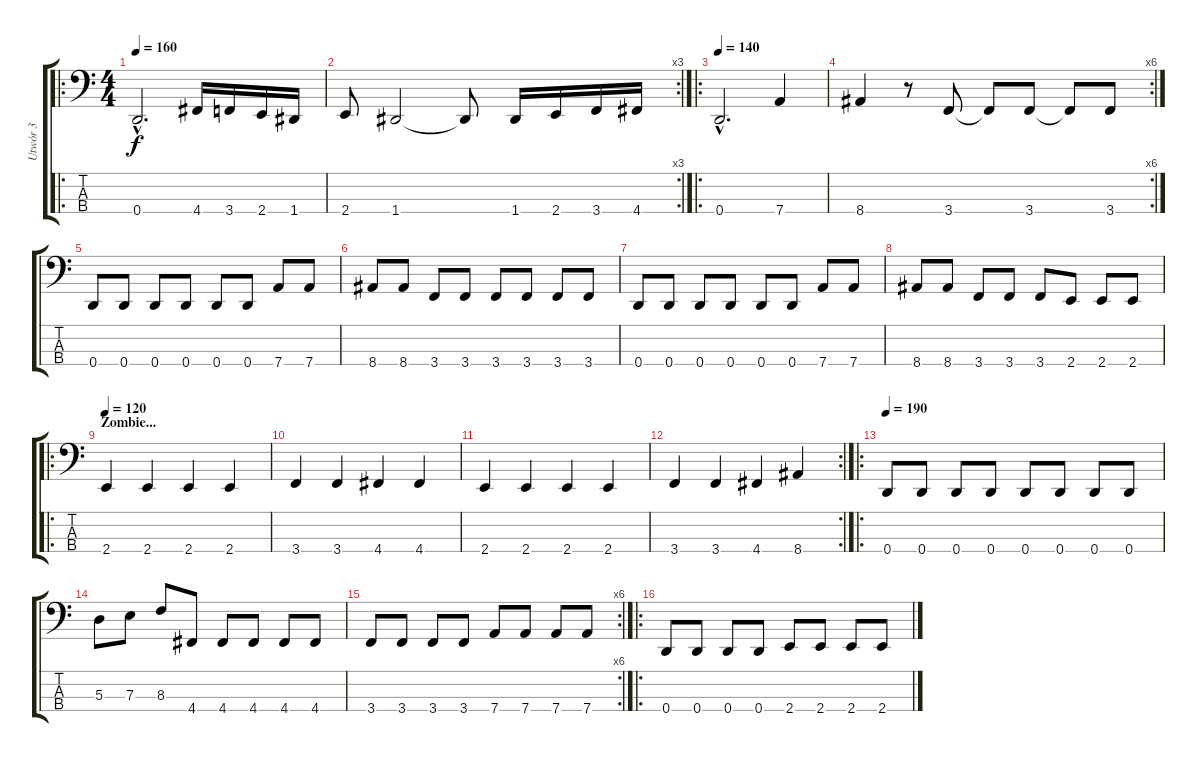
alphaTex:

\track ("Utwór 3" "Utwór 3") {instrument electricbassfinger}
\staff {score tabs}
\tuning (G2 D2 A1 D1) {hide}
\ro
\ts (4 4)
\tempo 160
\clef f4
\ks c
0.4{hac}.2{d dy f} 4.4.16 3.4.16 2.4.16 1.4.16 |
\rc 3
2.4.8 1.4.2 1.4{t}.8 1.4.16 2.4.16 3.4.16 4.4.16 |
\ro
\tempo 140
0.4{hac}.2{d} 7.4.4 |
\rc 6
8.4.4 r.8 3.4.8 3.4{t}.8 3.4.8 3.4{t}.8 3.4.8 |
0.4.8 0.4.8 0.4.8 0.4.8 0.4.8 0.4.8 7.4.8 7.4.8 |
8.4.8 8.4.8 3.4.8 3.4.8 3.4.8 3.4.8 3.4.8 3.4.8 |
0.4.8 0.4.8 0.4.8 0.4.8 0.4.8 0.4.8 7.4.8 7.4.8 |
8.4.8 8.4.8 3.4.8 3.4.8 3.4.8 2.4.8 2.4.8 2.4.8 |
\ro
\section ("" "Zombie...")
\tempo 120
2.4.4 2.4.4 2.4.4 2.4.4 |
3.4.4 3.4.4 4.4.4 4.4.4 |
2.4.4 2.4.4 2.4.4 2.4.4 |
\rc 2
3.4.4 3.4.4 4.4.4 8.4.4 |
\ro
\tempo 190
0.4.8 0.4.8 0.4.8 0.4.8 0.4.8 0.4.8 0.4.8 0.4.8 |
5.3.8 7.3.8 8.3.8 4.4.8 4.4.8 4.4.8 4.4.8 4.4.8 |
\rc 6
3.4.8 3.4.8 3.4.8 3.4.8 7.4.8 7.4.8 7.4.8 7.4.8 |
\ro
0.4.8 0.4.8 0.4.8 0.4.8 2.4.8 2.4.8 2.4.8 2.4.8
